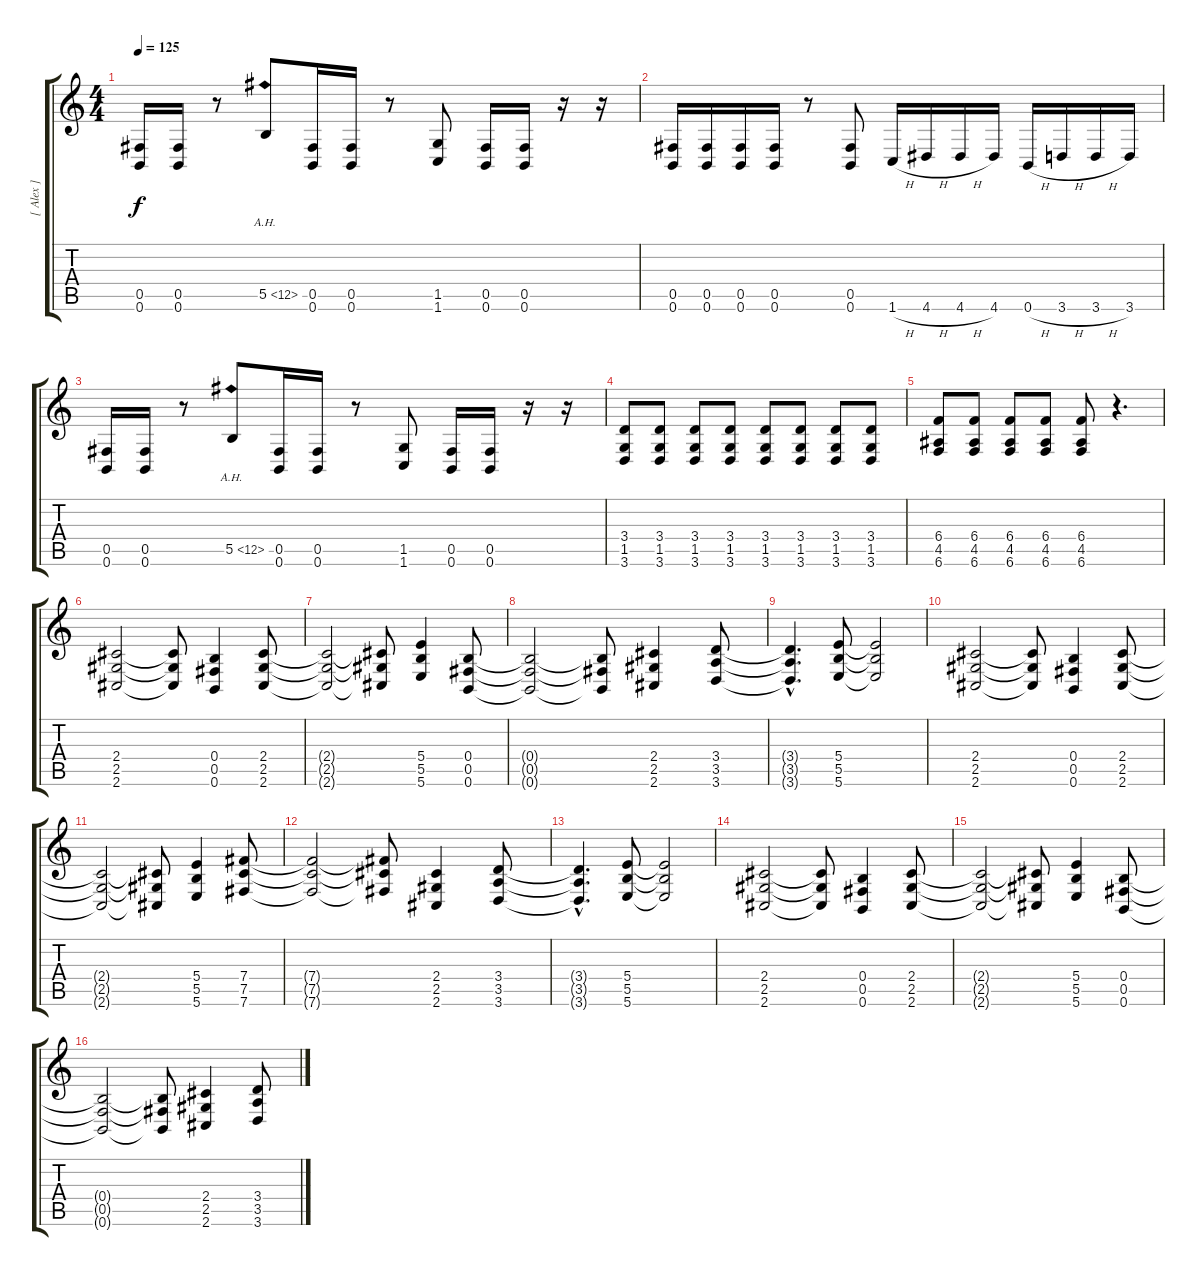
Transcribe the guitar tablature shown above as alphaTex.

\track ("[ Alex ]" "[ Alex ]") {instrument distortionguitar}
\staff {score tabs}
\tuning (Db4 Ab3 E3 B2 Gb2 B1) {hide}
\ts (4 4)
\tempo 125
\clef g2
\ks c
(0.5 0.6).16{dy f} (0.5 0.6).16 r.8 5.5{ah 7}.8 (0.5 0.6).16 (0.5 0.6).16 r.8 (1.5 1.6).8 (0.5 0.6).16 (0.5 0.6).16 r.16 r.16 |
(0.5 0.6).16 (0.5 0.6).16 (0.5 0.6).16 (0.5 0.6).16 r.8 (0.5 0.6).8 1.6{h}.16 4.6{h}.16 4.6{h}.16 4.6.16 0.6{h}.16 3.6{h}.16 3.6{h}.16 3.6.16 |
(0.5 0.6).16 (0.5 0.6).16 r.8 5.5{ah 7}.8 (0.5 0.6).16 (0.5 0.6).16 r.8 (1.5 1.6).8 (0.5 0.6).16 (0.5 0.6).16 r.16 r.16 |
(3.4 1.5 3.6).8 (3.4 1.5 3.6).8 (3.4 1.5 3.6).8 (3.4 1.5 3.6).8 (3.4 1.5 3.6).8 (3.4 1.5 3.6).8 (3.4 1.5 3.6).8 (3.4 1.5 3.6).8 |
(6.4 4.5 6.6).8 (6.4 4.5 6.6).8 (6.4 4.5 6.6).8 (6.4 4.5 6.6).8 (6.4 4.5 6.6).8 r.4{d} |
(2.4 2.5 2.6).2 (2.4{t} 2.5{t} 2.6{t}).8 (0.4 0.5 0.6).4 (2.4 2.5 2.6).8 |
(2.4{t} 2.5{t} 2.6{t}).2 (2.4{t} 2.5{t} 2.6{t}).8 (5.4 5.5 5.6).4 (0.4 0.5 0.6).8 |
(0.4{t} 0.5{t} 0.6{t}).2 (0.4{t} 0.5{t} 0.6{t}).8 (2.4 2.5 2.6).4 (3.4 3.5 3.6).8 |
(3.4{hac t} 3.5{hac t} 3.6{hac t}).4{d} (5.4 5.5 5.6).8 (5.4{t} 5.5{t} 5.6{t}).2 |
(2.4 2.5 2.6).2 (2.4{t} 2.5{t} 2.6{t}).8 (0.4 0.5 0.6).4 (2.4 2.5 2.6).8 |
(2.4{t} 2.5{t} 2.6{t}).2 (2.4{t} 2.5{t} 2.6{t}).8 (5.4 5.5 5.6).4 (7.4 7.5 7.6).8 |
(7.4{t} 7.5{t} 7.6{t}).2 (7.4{t} 7.5{t} 7.6{t}).8 (2.4 2.5 2.6).4 (3.4 3.5 3.6).8 |
(3.4{hac t} 3.5{hac t} 3.6{hac t}).4{d} (5.4 5.5 5.6).8 (5.4{t} 5.5{t} 5.6{t}).2 |
(2.4 2.5 2.6).2 (2.4{t} 2.5{t} 2.6{t}).8 (0.4 0.5 0.6).4 (2.4 2.5 2.6).8 |
(2.4{t} 2.5{t} 2.6{t}).2 (2.4{t} 2.5{t} 2.6{t}).8 (5.4 5.5 5.6).4 (0.4 0.5 0.6).8 |
(0.4{t} 0.5{t} 0.6{t}).2 (0.4{t} 0.5{t} 0.6{t}).8 (2.4 2.5 2.6).4 (3.4 3.5 3.6).8
